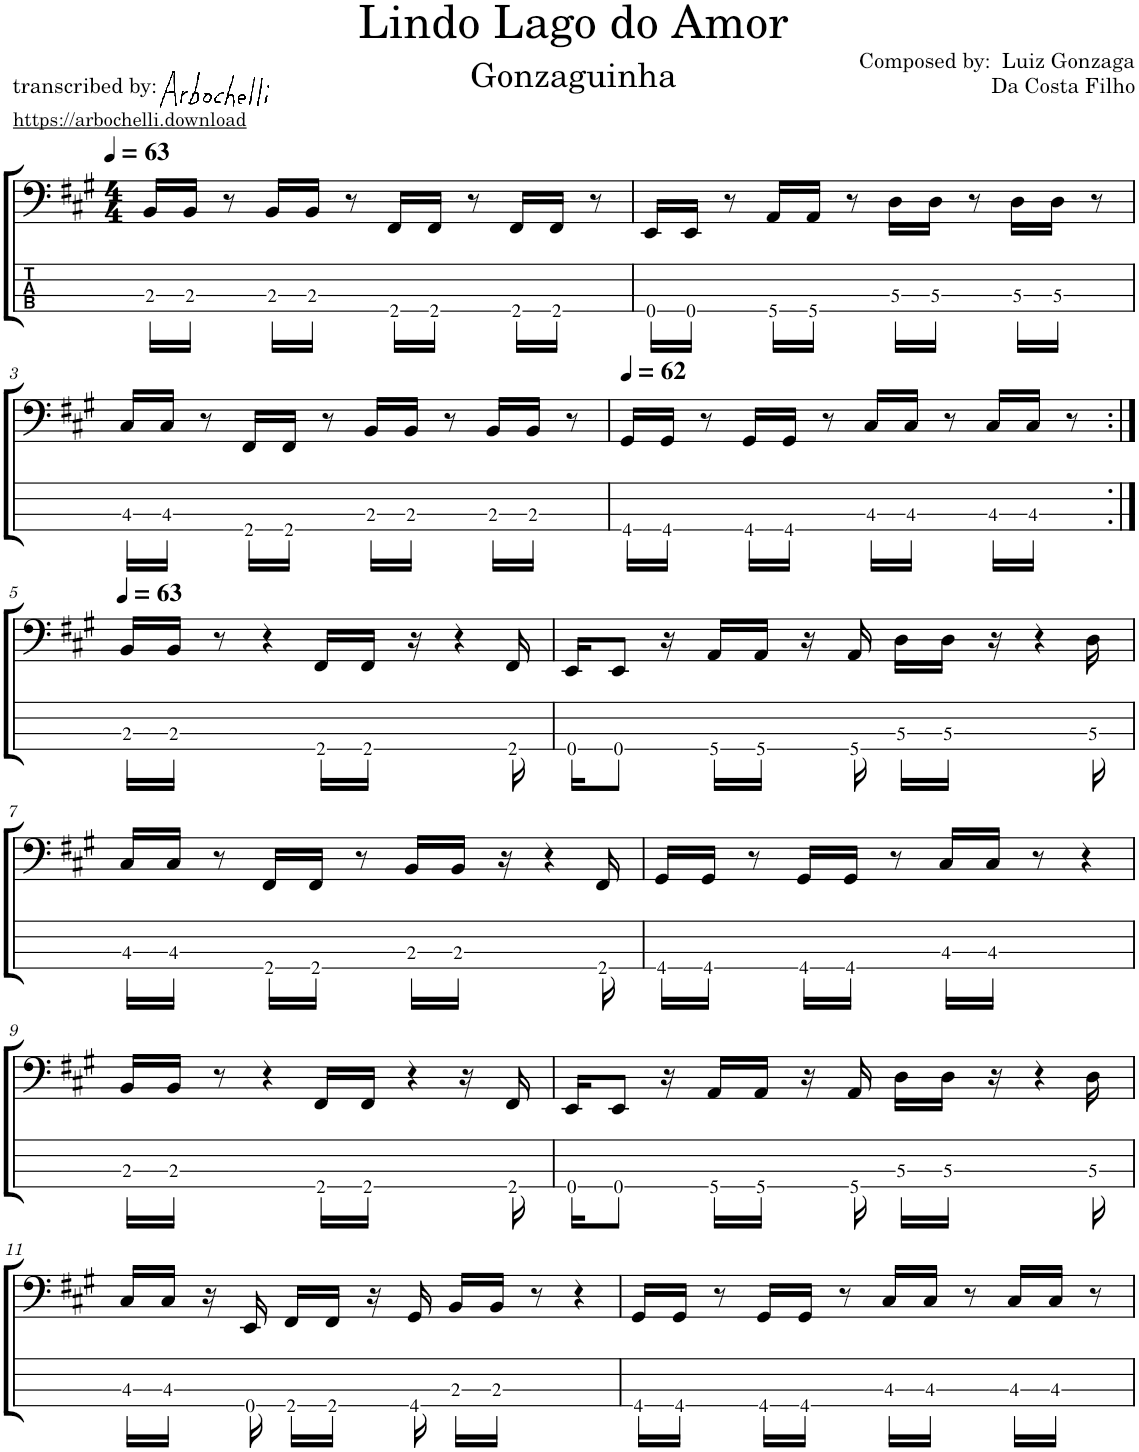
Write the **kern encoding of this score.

**kern	**kern
*part1	*part1
*staff2	*staff1
*I"Bass Guitar	*
*I'B. Guit.	*
*stria4	*
*	*clefF4
*Trd7c12	*Trd7c12
*k[f#c#g#]	*k[f#c#g#]
*M4/4	*M4/4
*MM63	*MM63
=1	=1
16BB\LL	16BB/LL
16BB\JJ	16BB/JJ
8r	8r
16BB\LL	16BB/LL
16BB\JJ	16BB/JJ
8r	8r
16FF#\LL	16FF#/LL
16FF#\JJ	16FF#/JJ
8r	8r
16FF#X\LL	16FF#/LL
16FF#\JJ	16FF#/JJ
8r	8r
=2	=2
16EE\LL	16EE/LL
16EE\JJ	16EE/JJ
8r	8r
16AA\LL	16AA/LL
16AA\JJ	16AA/JJ
8r	8r
16D\LL	16D\LL
16D\JJ	16D\JJ
8r	8r
16D\LL	16D\LL
16D\JJ	16D\JJ
8r	8r
!!LO:LB:g=z
=3	=3
16C#\LL	16C#/LL
16C#\JJ	16C#/JJ
8r	8r
16FF#\LL	16FF#/LL
16FF#\JJ	16FF#/JJ
8r	8r
16BB\LL	16BB/LL
16BB\JJ	16BB/JJ
8r	8r
16BB\LL	16BB/LL
16BB\JJ	16BB/JJ
8r	8r
=4	=4
*	*MM62
16GG#\LL	16GG#/LL
16GG#\JJ	16GG#/JJ
8r	8r
16GG#\LL	16GG#/LL
16GG#\JJ	16GG#/JJ
8r	8r
16C#X\LL	16C#/LL
16C#\JJ	16C#/JJ
8r	8r
16C#\LL	16C#/LL
16C#\JJ	16C#/JJ
8r	8r
!!LO:LB:g=z
=5:|!	=5:|!
*	*MM63
16BB\LL	16BB/LL
16BB\JJ	16BB/JJ
8r	8r
4r	4r
16FF#\LL	16FF#/LL
16FF#\JJ	16FF#/JJ
16r	16r
4r	4r
16FF#\	16FF#/
=6	=6
16EE\KL	16EE/KL
8EE\J	8EE/J
16r	16r
16AA\LL	16AA/LL
16AA\JJ	16AA/JJ
16r	16r
16AA\	16AA/
16D\LL	16D\LL
16D\JJ	16D\JJ
16r	16r
4r	4r
16D\	16D\
!!LO:LB:g=z
=7	=7
16C#\LL	16C#/LL
16C#\JJ	16C#/JJ
8r	8r
16FF#\LL	16FF#/LL
16FF#\JJ	16FF#/JJ
8r	8r
16BB\LL	16BB/LL
16BB\JJ	16BB/JJ
16r	16r
4r	4r
16FF#\	16FF#/
=8	=8
16GG#\LL	16GG#/LL
16GG#\JJ	16GG#/JJ
8r	8r
16GG#\LL	16GG#/LL
16GG#\JJ	16GG#/JJ
8r	8r
16C#\LL	16C#/LL
16C#\JJ	16C#/JJ
8r	8r
4r	4r
!!LO:LB:g=z
=9	=9
16BB\LL	16BB/LL
16BB\JJ	16BB/JJ
8r	8r
4r	4r
16FF#\LL	16FF#/LL
16FF#\JJ	16FF#/JJ
4r	4r
16r	16r
16FF#\	16FF#/
=10	=10
16EE\KL	16EE/KL
8EE\J	8EE/J
16r	16r
16AA\LL	16AA/LL
16AA\JJ	16AA/JJ
16r	16r
16AA\	16AA/
16D\LL	16D\LL
16D\JJ	16D\JJ
16r	16r
4r	4r
16D\	16D\
!!LO:LB:g=z
=11	=11
16C#\LL	16C#/LL
16C#\JJ	16C#/JJ
16r	16r
16EE\	16EE/
16FF#\LL	16FF#/LL
16FF#\JJ	16FF#/JJ
16r	16r
16GG#\	16GG#/
16BB\LL	16BB/LL
16BB\JJ	16BB/JJ
8r	8r
4r	4r
=12	=12
16GG#\LL	16GG#/LL
16GG#\JJ	16GG#/JJ
8r	8r
16GG#\LL	16GG#/LL
16GG#\JJ	16GG#/JJ
8r	8r
16C#\LL	16C#/LL
16C#\JJ	16C#/JJ
8r	8r
16C#\LL	16C#/LL
16C#\JJ	16C#/JJ
8r	8r
=	=
*-	*-
